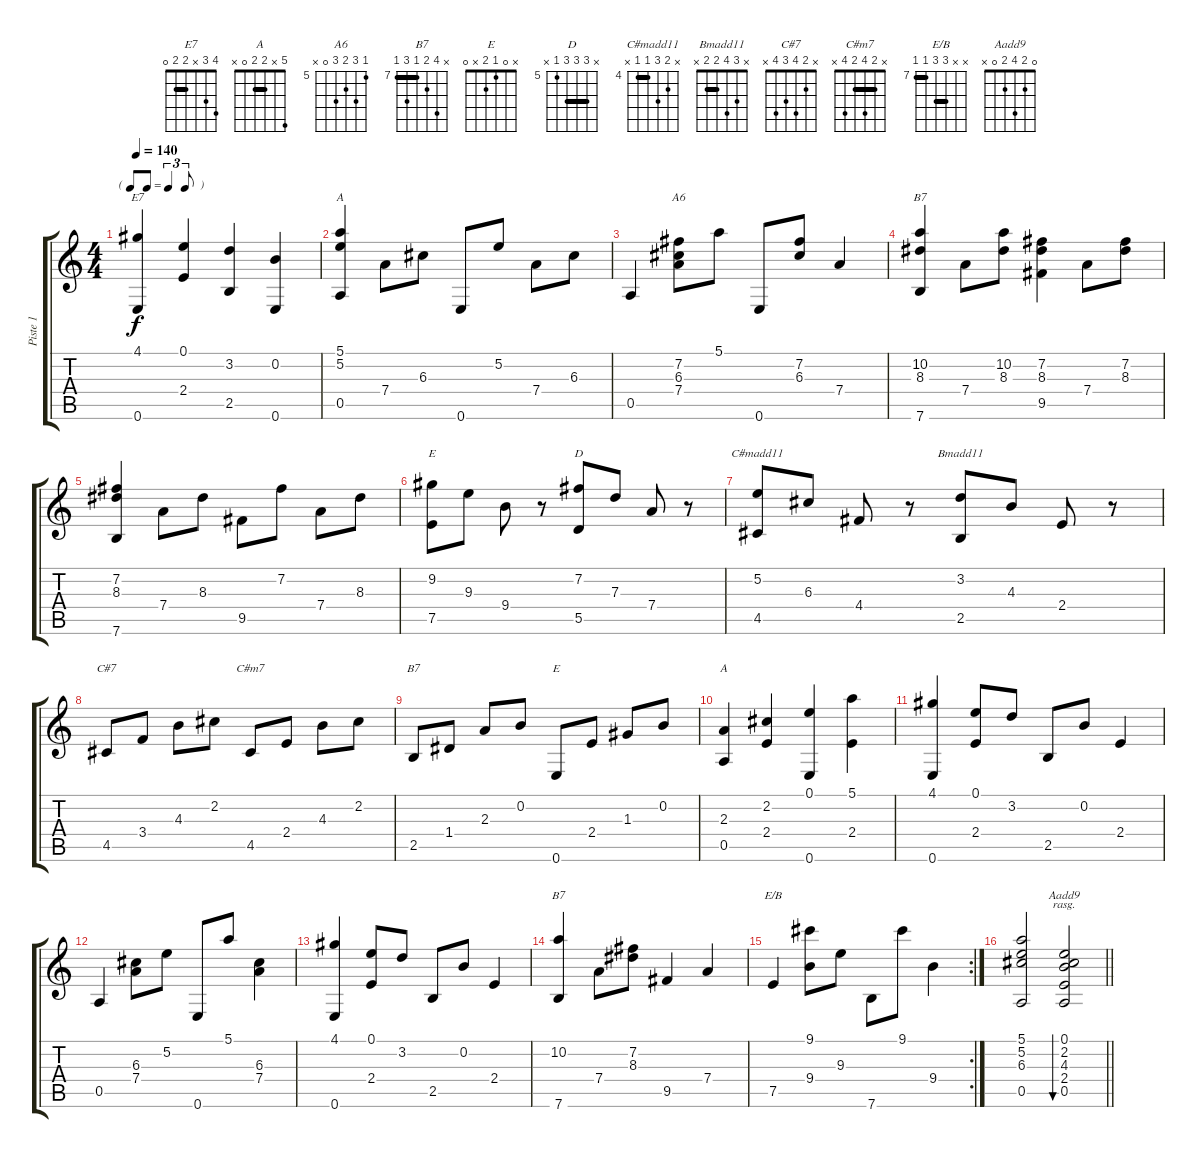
\track ("Piste 1" "Piste 1") {instrument acousticguitarnylon}
\staff {score tabs}
\tuning (E4 B3 G3 D3 A2 E2) {hide}
\chord ("E7" 4 3 x 2 2 0) {barre 2}
\chord ("A" 5 5 6 7 0 x) {firstfret 5 barre 5}
\chord ("A6" 5 7 6 7 0 x) {firstfret 5}
\chord ("B7" 7 10 8 x 9 7) {firstfret 7 barre 7}
\chord ("E" x 9 9 9 7 x) {firstfret 7 barre 9}
\chord ("D" x 7 7 7 5 x) {firstfret 5 barre 7}
\chord ("C#madd11" x 5 6 4 4 x) {firstfret 4 barre 4}
\chord ("Bmadd11" x 3 4 2 2 x) {barre 2}
\chord ("C#7" x 2 4 3 4 x)
\chord ("C#m7" x 2 4 2 4 x) {barre 2}
\chord ("B7" x 0 2 1 2 x)
\chord ("E" x 0 1 2 x 0)
\chord ("A" 5 x 2 2 0 x) {barre 2}
\chord ("B7" x 10 8 7 9 7) {firstfret 7 barre 7}
\chord ("E/B" x x 9 9 7 7) {firstfret 7 barre (7 9)}
\chord ("Aadd9" 0 2 4 2 0 x)
\ts (4 4)
\tf triplet8th
\tempo 140
\clef g2
\ks c
(4.1 0.6).4{ch "E7" dy f} (0.1 2.4).4 (3.2 2.5).4 (0.2 0.6).4 |
(5.1 5.2 0.5).4{ch "A"} 7.4.8 6.3.8 0.6.8 5.2.8 7.4.8 6.3.8 |
0.5.4 (7.2 6.3 7.4).8{ch "A6"} 5.1.8 0.6.8 (7.2 6.3).8 7.4.4 |
(10.2 8.3 7.6).4{ch "B7"} 7.4.8 (10.2 8.3).8 (7.2 8.3 9.5).4 7.4.8 (7.2 8.3).8 |
(7.2 8.3 7.6).4 7.4.8 8.3.8 9.5.8 7.2.8 7.4.8 8.3.8 |
(9.2 7.5).8{ch "E"} 9.3.8 9.4.8 r.8 (7.2 5.5).8{ch "D"} 7.3.8 7.4.8 r.8 |
(5.2 4.5).8{ch "C#madd11"} 6.3.8 4.4.8 r.8 (3.2 2.5).8{ch "Bmadd11"} 4.3.8 2.4.8 r.8 |
4.5.8{ch "C#7"} 3.4.8 4.3.8 2.2.8 4.5.8{ch "C#m7"} 2.4.8 4.3.8 2.2.8 |
2.5.8{ch "B7"} 1.4.8 2.3.8 0.2.8 0.6.8{ch "E"} 2.4.8 1.3.8 0.2.8 |
(2.3 0.5).4{ch "A"} (2.2 2.4).4 (0.1 0.6).4 (5.1 2.4).4 |
(4.1 0.6).4 (0.1 2.4).8 3.2.8 2.5.8 0.2.8 2.4.4 |
0.5.4 (6.3 7.4).8 5.2.8 0.6.8 5.1.8 (6.3 7.4).4 |
(4.1 0.6).4 (0.1 2.4).8 3.2.8 2.5.8 0.2.8 2.4.4 |
(10.2 7.6).4{ch "B7"} 7.4.8 (7.2 8.3).8 9.5.4 7.4.4 |
\rc 2
7.5.4{ch "E/B"} (9.1 9.4).8 9.3.8 7.6.8 9.1.8 9.4.4 |
\barLineRight lightlight
(5.1 5.2 6.3 0.5).2 (0.1 2.2 4.3 2.4 0.5).2{bu 480 ch "Aadd9" rasg ii}
